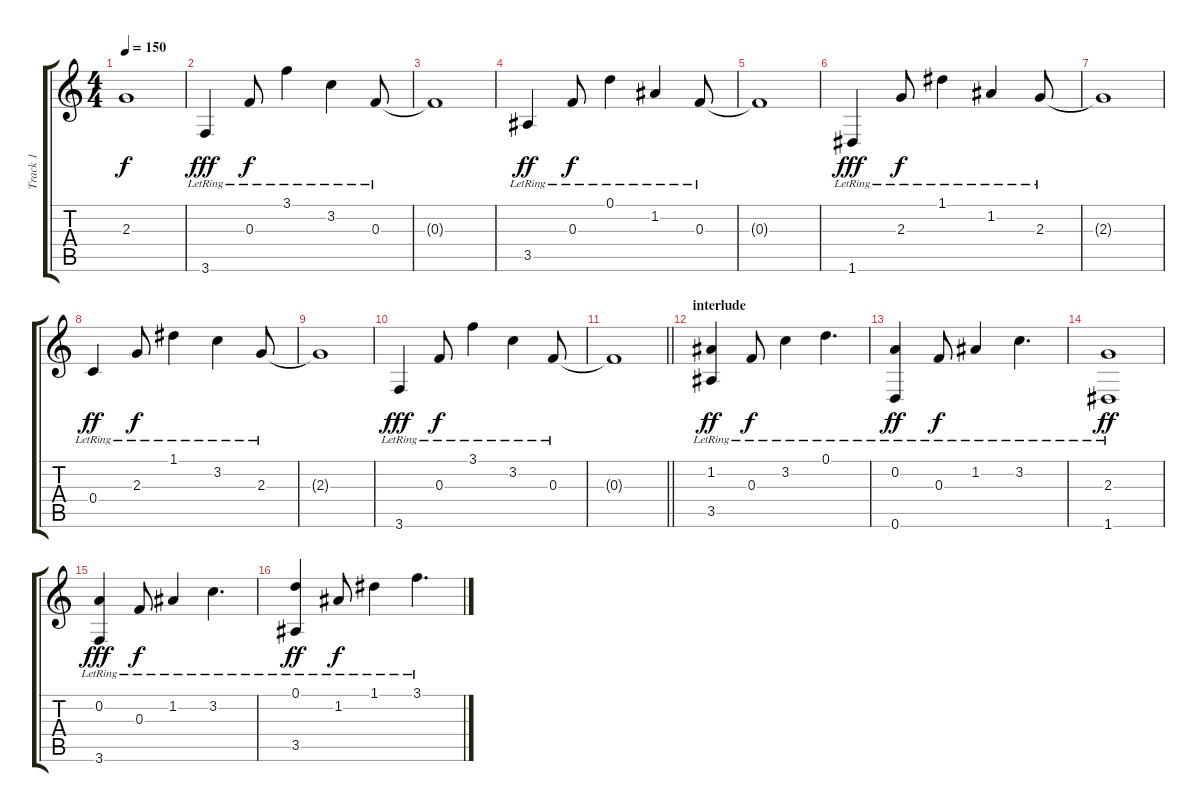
\track ("Track 1" "Track 1") {instrument acousticguitarnylon}
\staff {score tabs}
\tuning (D4 A3 F3 C3 G2 D2) {hide}
\ts (4 4)
\tempo 150
\clef g2
\ks c
2.3{t}.1{dy f} |
3.6{lr}.4{dy fff} 0.3{lr}.8{dy f} 3.1{lr}.4 3.2{lr}.4 0.3{lr}.8 |
0.3{t}.1 |
3.5{lr}.4{dy ff} 0.3{lr}.8{dy f} 0.1{lr}.4 1.2{lr}.4 0.3{lr}.8 |
0.3{t}.1 |
1.6{lr}.4{dy fff} 2.3{lr}.8{dy f} 1.1{lr}.4 1.2{lr}.4 2.3{lr}.8 |
2.3{t}.1 |
0.4{lr}.4{dy ff} 2.3{lr}.8{dy f} 1.1{lr}.4 3.2{lr}.4 2.3{lr}.8 |
2.3{t}.1 |
3.6{lr}.4{dy fff} 0.3{lr}.8{dy f} 3.1{lr}.4 3.2{lr}.4 0.3{lr}.8 |
\barLineRight lightlight
0.3{t}.1 |
\section ("" "interlude")
(1.2{lr} 3.5{lr}).4{dy ff} 0.3{lr}.8{dy f} 3.2{lr}.4 0.1{lr}.4{d} |
(0.2{lr} 0.6{lr}).4{dy ff} 0.3{lr}.8{dy f} 1.2{lr}.4 3.2{lr}.4{d} |
(2.3{lr} 1.6{lr}).1{dy ff} |
(0.2{lr} 3.6{lr}).4{dy fff} 0.3{lr}.8{dy f} 1.2{lr}.4 3.2{lr}.4{d} |
(0.1{lr} 3.5{lr}).4{dy ff} 1.2{lr}.8{dy f} 1.1{lr}.4 3.1{lr}.4{d}
